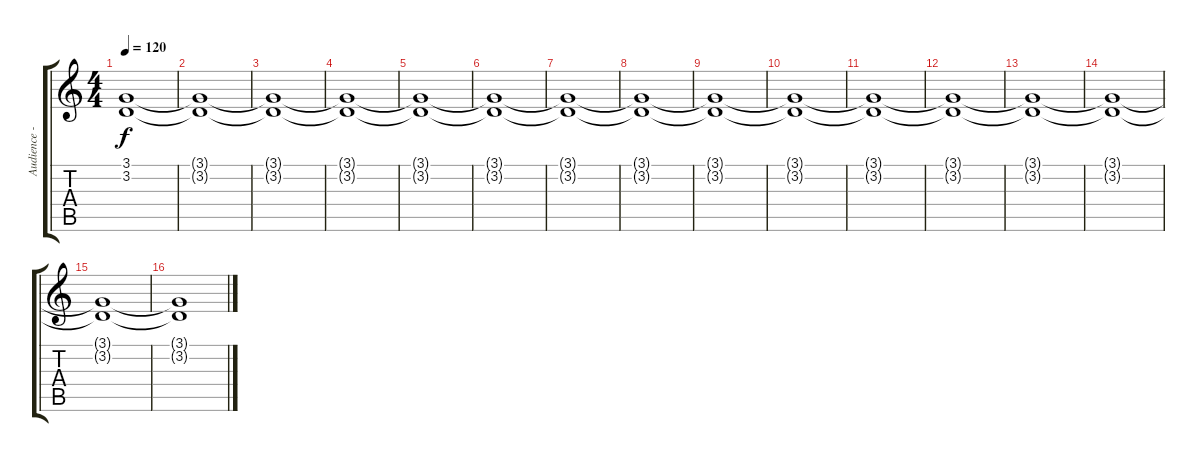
\track ("Audience - Tokyo" "Audience -") {instrument applause}
\staff {score tabs}
\tuning (E4 B3 G3 D3 A2 E2) {hide}
\ts (4 4)
\tempo 120
\clef g2
\ks c
(3.1{t} 3.2{t}).1{dy f} |
(3.1{t} 3.2{t}).1 |
(3.1{t} 3.2{t}).1 |
(3.1{t} 3.2{t}).1 |
(3.1{t} 3.2{t}).1 |
(3.1{t} 3.2{t}).1 |
(3.1{t} 3.2{t}).1 |
(3.1{t} 3.2{t}).1 |
(3.1{t} 3.2{t}).1 |
(3.1{t} 3.2{t}).1 |
(3.1{t} 3.2{t}).1 |
(3.1{t} 3.2{t}).1 |
(3.1{t} 3.2{t}).1 |
(3.1{t} 3.2{t}).1 |
(3.1{t} 3.2{t}).1 |
(3.1{t} 3.2{t}).1
